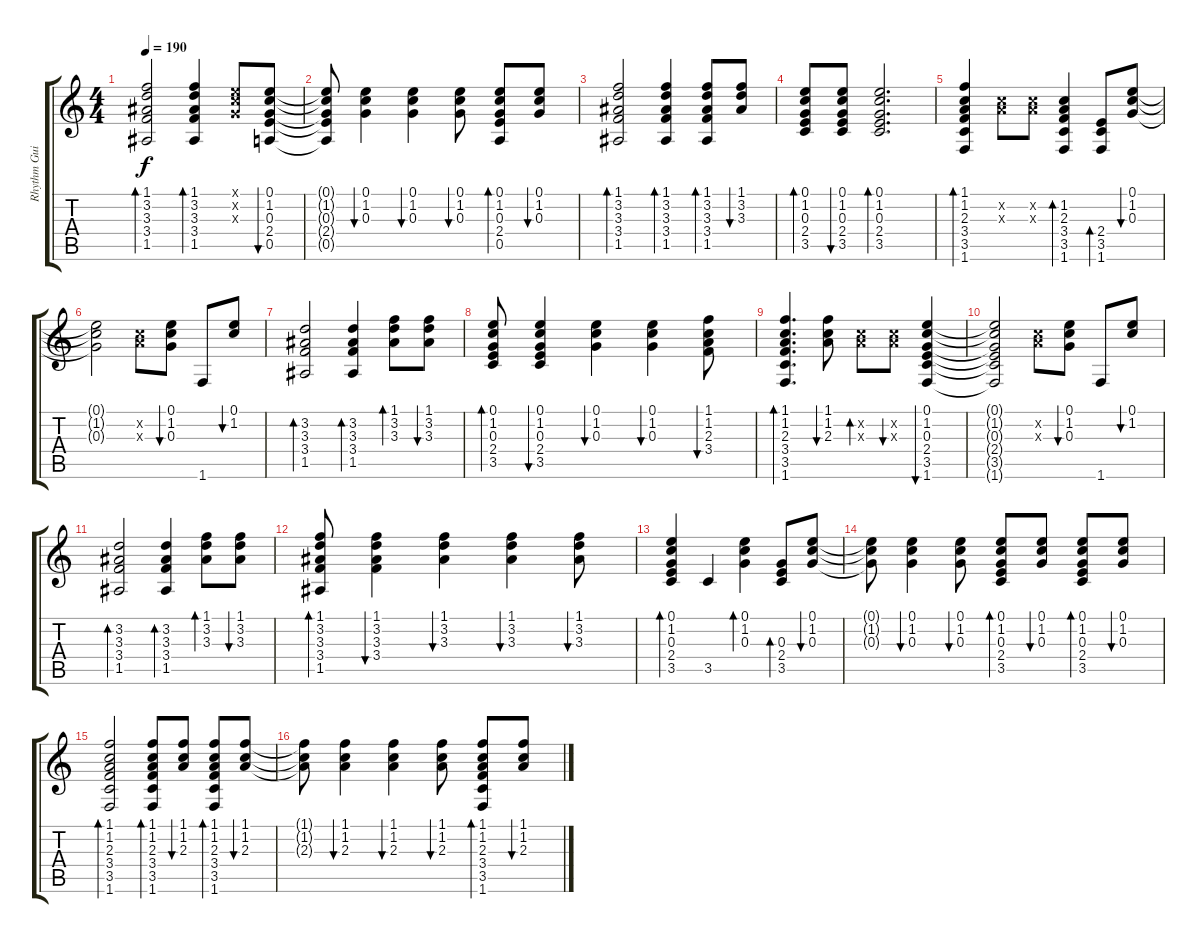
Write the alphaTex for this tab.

\track ("Rhythm Guitar" "Rhythm Gui") {instrument acousticguitarnylon}
\staff {score tabs}
\tuning (E4 B3 G3 D3 A2 E2) {hide}
\ts (4 4)
\tempo 190
\clef g2
\ks c
(1.1 3.2 3.3 3.4 1.5).2{bd 60 dy f} (1.1 3.2 3.3 3.4 1.5).4{bd 60} (0.1{x} 1.2{x} 0.3{x}).8 (0.1 1.2 0.3 2.4 0.5).8{bu 60} |
(0.1{t} 1.2{t} 0.3{t} 2.4{t} 0.5{t}).8 (0.1 1.2 0.3).4{bu 60} (0.1 1.2 0.3).4{bu 60} (0.1 1.2 0.3).8{bu 60} (0.1 1.2 0.3 2.4 0.5).8{bd 60} (0.1 1.2 0.3).8{bu 60} |
(1.1 3.2 3.3 3.4 1.5).2{bd 60} (1.1 3.2 3.3 3.4 1.5).4{bd 60} (1.1 3.2 3.3 3.4 1.5).8{bd 60} (1.1 3.2 3.3).8{bu 60} |
(0.1 1.2 0.3 2.4 3.5).8{bd 60} (0.1 1.2 0.3 2.4 3.5).8{bu 60} (0.1 1.2 0.3 2.4 3.5).2{d bd 60} |
(1.1 1.2 2.3 3.4 3.5 1.6).4{bd 60} (1.2{x} 2.3{x}).8 (1.2{x} 2.3{x}).8 (1.2 2.3 3.4 3.5 1.6).4{bd 120} (2.4 3.5 1.6).8{bd 60} (0.1 1.2 0.3).8{bu 60} |
(0.1{t} 1.2{t} 0.3{t}).2 (1.2{x} 2.3{x}).8 (0.1 1.2 0.3).8{bu 30} 1.6.8 (0.1 1.2).8{bu 30} |
(3.2 3.3 3.4 1.5).2{bd 60} (3.2 3.3 3.4 1.5).4{bd 60} (1.1 3.2 3.3).8{bd 60} (1.1 3.2 3.3).8{bu 60} |
(0.1 1.2 0.3 2.4 3.5).8{bd 60} (0.1 1.2 0.3 2.4 3.5).4{bu 60} (0.1 1.2 0.3).4{bu 60} (0.1 1.2 0.3).4{bu 60} (1.1 1.2 2.3 3.4).8{bu 30} |
(1.1 1.2 2.3 3.4 3.5 1.6).4{d bd 60} (1.1 1.2 2.3).8{bu 60} (1.2{x} 2.3{x}).8{bd 120} (1.2{x} 2.3{x}).8{bu 60} (0.1 1.2 0.3 2.4 3.5 1.6).4{bu 60} |
(0.1{t} 1.2{t} 0.3{t} 2.4{t} 3.5{t} 1.6{t}).2 (1.2{x} 2.3{x}).8 (0.1 1.2 0.3).8{bu 30} 1.6.8 (0.1 1.2).8{bu 30} |
(3.2 3.3 3.4 1.5).2{bd 60} (3.2 3.3 3.4 1.5).4{bd 60} (1.1 3.2 3.3).8{bd 60} (1.1 3.2 3.3).8{bu 60} |
(1.1 3.2 3.3 3.4 1.5).8{bd 60} (1.1 3.2 3.3 3.4).4{bu 60} (1.1 3.2 3.3).4{bu 60} (1.1 3.2 3.3).4{bu 60} (1.1 3.2 3.3).8{bu 30} |
(0.1 1.2 0.3 2.4 3.5).4{bd 60} 3.5.4 (0.1 1.2 0.3).4{bd 60} (0.3 2.4 3.5).8{bd 60} (0.1 1.2 0.3).8{bu 60} |
(0.1{t} 1.2{t} 0.3{t}).8 (0.1 1.2 0.3).4{bu 60} (0.1 1.2 0.3).8{bu 60} (0.1 1.2 0.3 2.4 3.5).8{bd 60} (0.1 1.2 0.3).8{bu 60} (0.1 1.2 0.3 2.4 3.5).8{bd 60} (0.1 1.2 0.3).8{bu 60} |
(1.1 1.2 2.3 3.4 3.5 1.6).2{bd 60} (1.1 1.2 2.3 3.4 3.5 1.6).8{bd 60} (1.1 1.2 2.3).8{bu 60} (1.1 1.2 2.3 3.4 3.5 1.6).8{bd 60} (1.1 1.2 2.3).8{bu 60} |
(1.1{t} 1.2{t} 2.3{t}).8 (1.1 1.2 2.3).4{bu 60} (1.1 1.2 2.3).4{bu 60} (1.1 1.2 2.3).8{bu 60} (1.1 1.2 2.3 3.4 3.5 1.6).8{bd 60} (1.1 1.2 2.3).8{bu 60}
